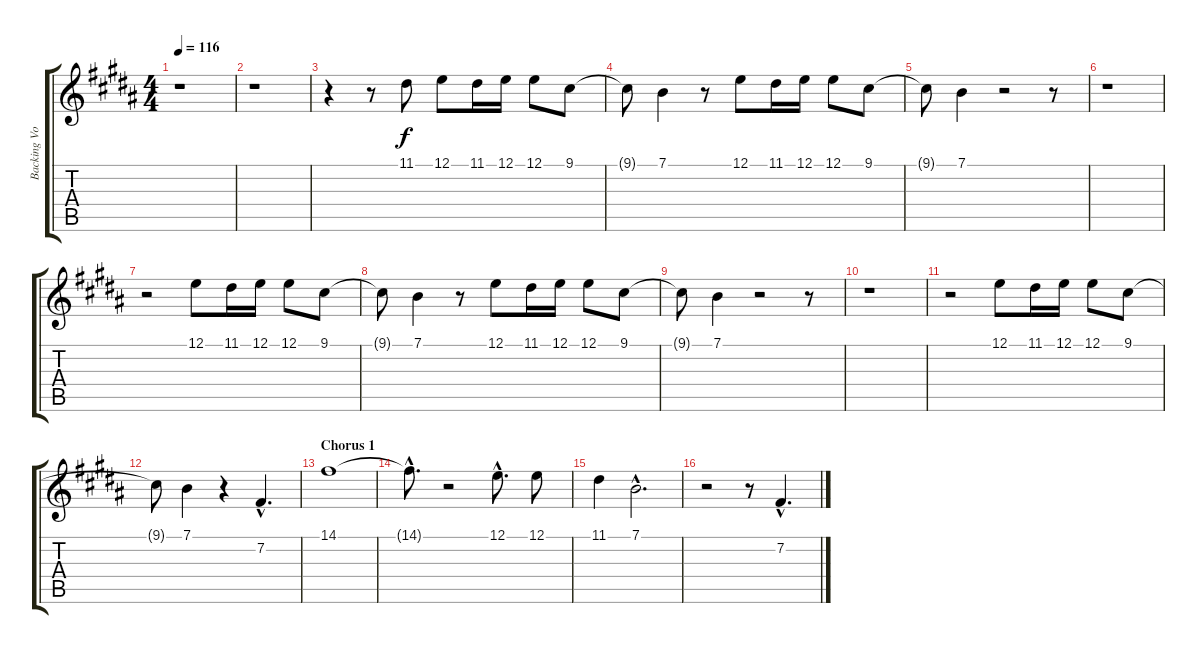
\track ("Backing Vocals" "Backing Vo") {instrument stringensemble1}
\staff {score tabs}
\tuning (E4 B3 G3 D3 A2 E2) {hide}
\ts (4 4)
\tempo 116
\clef g2
\ks b
r.1{dy f} |
r.1 |
r.4 r.8 11.1.8 12.1.8 11.1.16 12.1.16 12.1.8 9.1.8 |
9.1{t}.8 7.1.4 r.8 12.1.8 11.1.16 12.1.16 12.1.8 9.1.8 |
9.1{t}.8 7.1.4 r.2 r.8 |
r.1 |
r.2 12.1.8 11.1.16 12.1.16 12.1.8 9.1.8 |
9.1{t}.8 7.1.4 r.8 12.1.8 11.1.16 12.1.16 12.1.8 9.1.8 |
9.1{t}.8 7.1.4 r.2 r.8 |
r.1 |
r.2 12.1.8 11.1.16 12.1.16 12.1.8 9.1.8 |
9.1{t}.8 7.1.4 r.4 7.2{hac}.4{d} |
\section ("" "Chorus 1")
14.1.1{volume 13} |
14.1{hac t}.8{d} r.2 12.1{hac}.8{d} 12.1.8 |
11.1.4 7.1{hac}.2{d} |
r.2 r.8 7.2{hac}.4{d}
